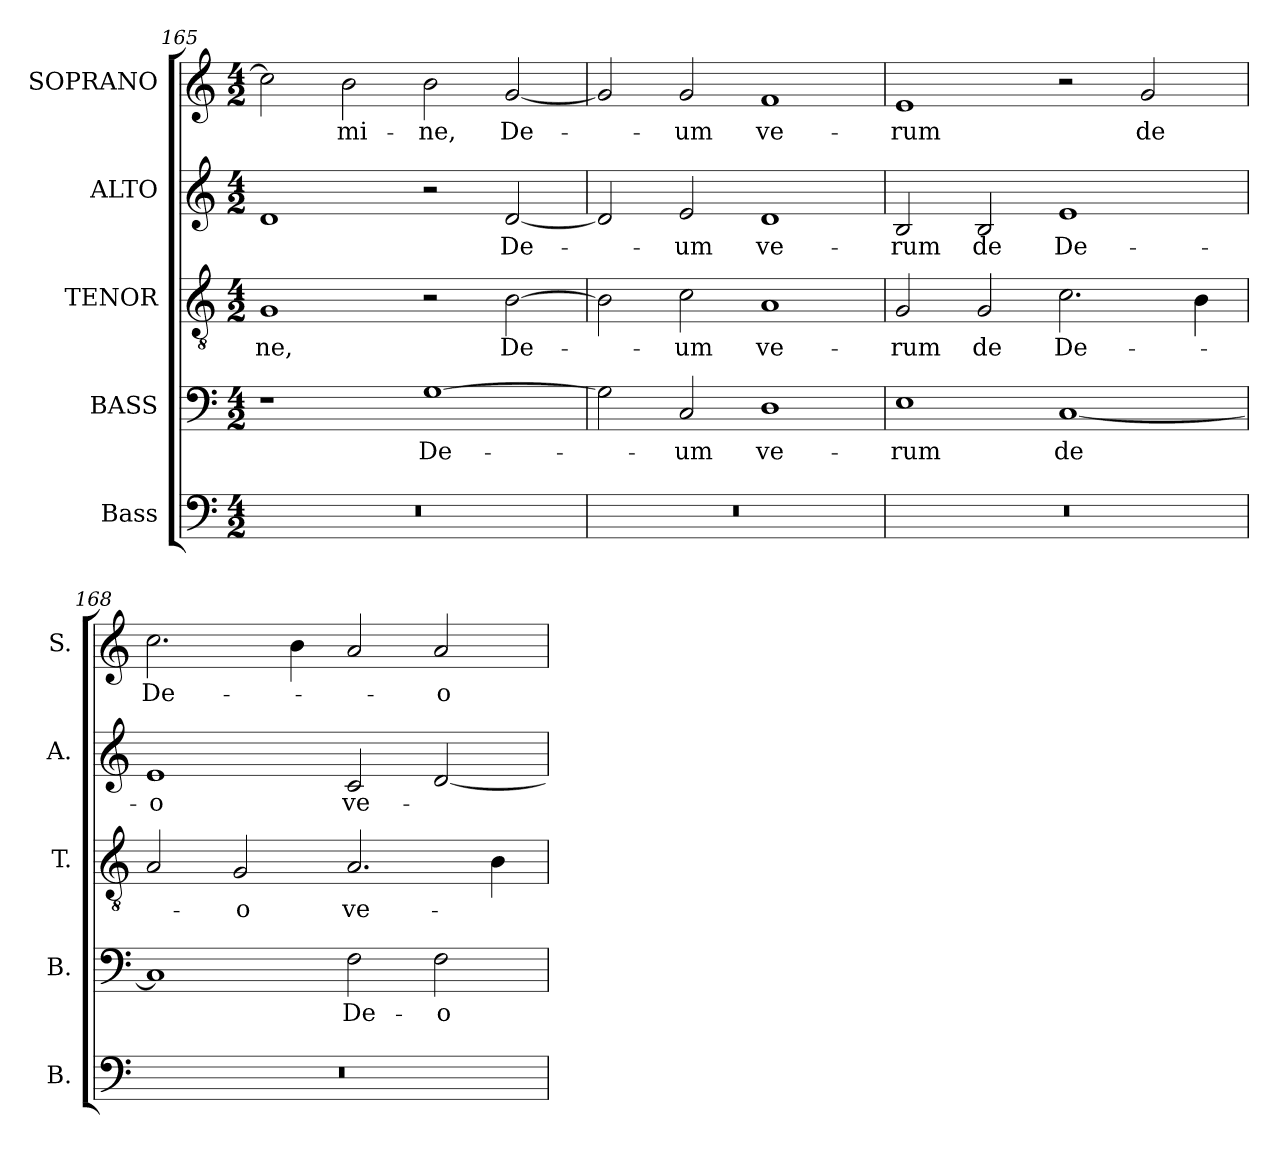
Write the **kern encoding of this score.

**kern	**kern	**text	**kern	**text	**kern	**text	**kern	**text
*part5	*part4	*part4	*part3	*part3	*part2	*part2	*part1	*part1
*staff5	*staff4	*staff4	*staff3	*staff3	*staff2	*staff2	*staff1	*staff1
*I"Bass	*I"BASS	*	*I"TENOR	*	*I"ALTO	*	*I"SOPRANO	*
*I'B.	*I'B.	*	*I'T.	*	*I'A.	*	*I'S.	*
*clefF4	*clefF4	*	*clefGv2	*	*clefG2	*	*clefG2	*
*	*	*	*ITrd7c12	*	*	*	*	*
*k[]	*k[]	*	*k[]	*	*k[]	*	*k[]	*
*C:	*C:	*	*C:	*	*C:	*	*C:	*
*M4/2	*M4/2	*	*M4/2	*	*M4/2	*	*M4/2	*
=165	=165	=165	=165	=165	=165	=165	=165	=165
!LO:N:vis=1	!	!	!	!	!	!	!	!
!	!	!	!	!LO:LY:b:color=#000000	!	!	!	!
0r	1r	.	1GGi	-ne,	1di	.	2cci\]	.
!	!	!	!	!	!	!	!	!LO:LY:b:color=#000000
.	.	.	.	.	.	.	2bi\	-mi-
!	!	!LO:LY:b:color=#000000	!	!	!	!	!	!
!	!	!	!	!	!	!	!	!LO:LY:b:color=#000000
.	[1Gi	De-	2r	.	2r	.	2bi\	-ne,
!	!	!	!	!LO:LY:b:color=#000000	!	!	!	!
!	!	!	!	!	!	!LO:LY:b:color=#000000	!	!
!	!	!	!	!	!	!	!	!LO:LY:b:color=#000000
.	.	.	[2BBi\	De-	[2di/	De-	[2gi/	De-
=166	=166	=166	=166	=166	=166	=166	=166	=166
!LO:N:vis=1	!	!	!	!	!	!	!	!
0r	2Gi\]	.	2BBi\]	.	2di/]	.	2gi/]	.
!	!	!LO:LY:b:color=#000000	!	!	!	!	!	!
!	!	!	!	!LO:LY:b:color=#000000	!	!	!	!
!	!	!	!	!	!	!LO:LY:b:color=#000000	!	!
!	!	!	!	!	!	!	!	!LO:LY:b:color=#000000
.	2Ci/	-um	2Ci\	-um	2ei/	-um	2gi/	-um
!	!	!LO:LY:b:color=#000000	!	!	!	!	!	!
!	!	!	!	!LO:LY:b:color=#000000	!	!	!	!
!	!	!	!	!	!	!LO:LY:b:color=#000000	!	!
!	!	!	!	!	!	!	!	!LO:LY:b:color=#000000
.	1Di	ve-	1AAi	ve-	1di	ve-	1fi	ve-
=167	=167	=167	=167	=167	=167	=167	=167	=167
!LO:N:vis=1	!	!	!	!	!	!	!	!
!	!	!LO:LY:b:color=#000000	!	!	!	!	!	!
!	!	!	!	!LO:LY:b:color=#000000	!	!	!	!
!	!	!	!	!	!	!LO:LY:b:color=#000000	!	!
!	!	!	!	!	!	!	!	!LO:LY:b:color=#000000
0r	1Ei	-rum	2GGi/	-rum	2Bi/	-rum	1ei	-rum
!	!	!	!	!LO:LY:b:color=#000000	!	!	!	!
!	!	!	!	!	!	!LO:LY:b:color=#000000	!	!
.	.	.	2GGi/	de	2Bi/	de	.	.
!	!	!LO:LY:b:color=#000000	!	!	!	!	!	!
!	!	!	!	!LO:LY:b:color=#000000	!	!	!	!
!	!	!	!	!	!	!LO:LY:b:color=#000000	!	!
.	[1Ci	de	2.Ci\	De-	1ei	De-	2r	.
!	!	!	!	!	!	!	!	!LO:LY:b:color=#000000
.	.	.	.	.	.	.	2gi/	de
.	.	.	4BBi\	.	.	.	.	.
=168	=168	=168	=168	=168	=168	=168	=168	=168
!LO:N:vis=1	!	!	!	!	!	!	!	!
!	!	!	!	!	!	!LO:LY:b:color=#000000	!	!
!	!	!	!	!	!	!	!	!LO:LY:b:color=#000000
0r	1Ci]	.	2AAi/	.	1ei	-o	2.cci\	De-
!	!	!	!	!LO:LY:b:color=#000000	!	!	!	!
.	.	.	2GGi/	-o	.	.	.	.
.	.	.	.	.	.	.	4bi\	.
!	!	!LO:LY:b:color=#000000	!	!	!	!	!	!
!	!	!	!	!LO:LY:b:color=#000000	!	!	!	!
!	!	!	!	!	!	!LO:LY:b:color=#000000	!	!
.	2Fi\	De-	2.AAi/	ve-	2ci/	ve-	2ai/	.
!	!	!LO:LY:b:color=#000000	!	!	!	!	!	!
!	!	!	!	!	!	!	!	!LO:LY:b:color=#000000
.	2Fi\	-o	.	.	[2di/	.	2ai/	-o
.	.	.	4BBi\	.	.	.	.	.
=	=	=	=	=	=	=	=	=
*-	*-	*-	*-	*-	*-	*-	*-	*-
